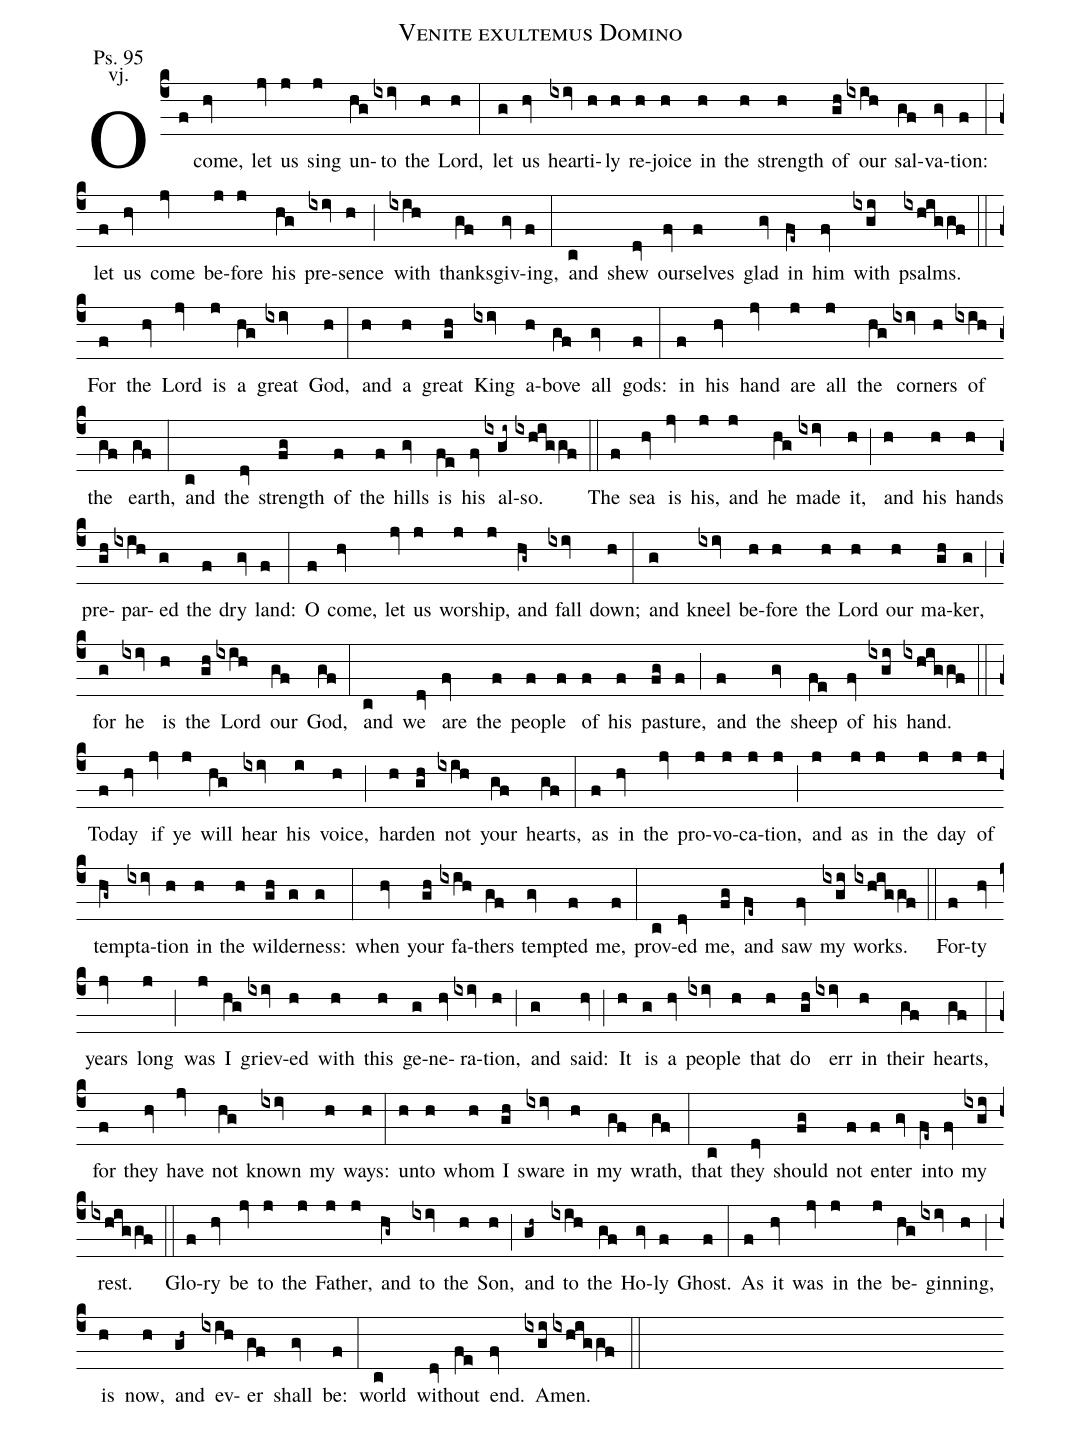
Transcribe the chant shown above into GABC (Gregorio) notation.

name: Venite exultemus Domino;
annotation: Ps.\ 95;
annotation: vj.;
mode: 6;
office-part: invitatorium;
%%
(c4) O(f) come,(hv) let(jv) us(j) sing(j) un(hg)to(ixiv) the(h) Lord,(h) (:)
let(g) us(hv) hear(ixiv)ti(h)ly(h) re(h)joice(h) in(h) the(h) strength(h) of(gh) our(ixih) sal(gf)va(gv)tion:(f) (:)
let(f) us(hv) come(jv) be(j)fore(j) his(hg) pre(ixiv)sence(h) (;)
with(ixih) thanks(gf)giv(gv)ing,(f) (:)
and(c) shew(dv) our(fv)selves(f) glad(gv) in(fe~) him(fv) with(ixgi) psalms.(ixhig!/gf) (::)

For(f) the(hv) Lord(jv) is(j) a(hg) great(ixiv) God,(h) (:)
and(h) a(h) great(gh) King(ixiv) a(h)bove(gf) all(gv) gods:(f) (:)
in(f) his(hv) hand(jv) are(j) all(j) the(hg) cor(ixiv)ners(h) of(ixih) the(gf) earth,(gf) (:)
and(c) the(dv) strength(fg) of(f) the(f) hills(gv) is(fe) his(fv) al(ixgi~)so.(ixhig!/gf) (::)

The(f) sea(hv) is(jv) his,(j) and(j) he(hg) made(ixiv) it,(h) (;)
and(h) his(h) hands(h) pre(gh)par(ixih)ed(g) the(f) dry(gv) land:(f) (:)
O(f) come,(hv) let(jv) us(j) wor(j)ship,(j) and(hg~) fall(ixiv) down;(h) (:)
and(g) kneel(ixiv) be(h)fore(h) the(h) Lord(h) our(h) ma(gh)ker,(g) (;)
for(g) he(ixiv) is(h) the(gh) Lord(ixih) our(gf) God,(gf) (:)
and(c) we(dv) are(fv) the(f) peo(f)ple(f) of(f) his(f) pas(fg)ture,(f) (;)
and(f) the(gv) sheep(fe) of(fv) his(ixgi) hand.(ixhig!/gf) (::)

To(f)day(hv) if(jv) ye(j) will(hg) hear(ixiv) his(i) voice,(h) (;)
har(h)den(gh) not(ixih) your(gf) hearts,(gf) (:)
as(f) in(hv) the(jv) pro(j)vo(j)ca(j)tion,(j) (;)
and(j) as(j) in(j) the(j) day(j) of(j) temp(hg~)ta(ixiv)tion(h) in(h) the(h) wil(gh)der(g)ness:(g) (:)
when(hv) your(gh) fa(ixih)thers(gf) temp(gv)ted(f) me,(f) (:)
prov(c)ed(dv) me,(fg) and(fe~) saw(fv) my(ixgi) works.(ixhig!/gf) (::)

For(f)ty(hv) years(jv) long(j) (;) was(j) I(hg) griev(ixiv)ed(h) with(h) this(h) ge(g)ne(hv)ra(ixiv)tion,(h) (;) and(g) said:(hv) (;)
It(h) is(g) a(hv) peo(ixiv)ple(h) that(h) do(gh) err(ixiv) in(h) their(gf) hearts,(gf) (:)
for(f) they(hv) have(jv) not(hg) known(ixiv) my(h) ways:(h) (:)
un(h)to(h) whom(h) I(gh) sware(ixiv) in(h) my(gf) wrath,(gf) (:)
that(c) they(dv) should(fg) not(f) en(f)ter(gv) in(fe~)to(fv) my(ixgi) rest.(ixhig!/gf) (::)

Glo(f)ry(hv) be(jv) to(j) the(j) Fa(j)ther,(j) and(hg~) to(ixiv) the(h) Son,(h) (;)
and(gh~) to(ixih) the(gf) Ho(gv)ly(f) Ghost.(f) (:)
As(f) it(hv) was(jv) in(j) the(j) be(hg)gin(ixiv)ning,(h) (;)
is(h) now,(h) and(gh~) ev(ixih)er(gf) shall(gv) be:(f) (:)
world(c) with(dv)out(fe) end.(fv) A(ixgi)men.(ixhig!/gf) (::)
